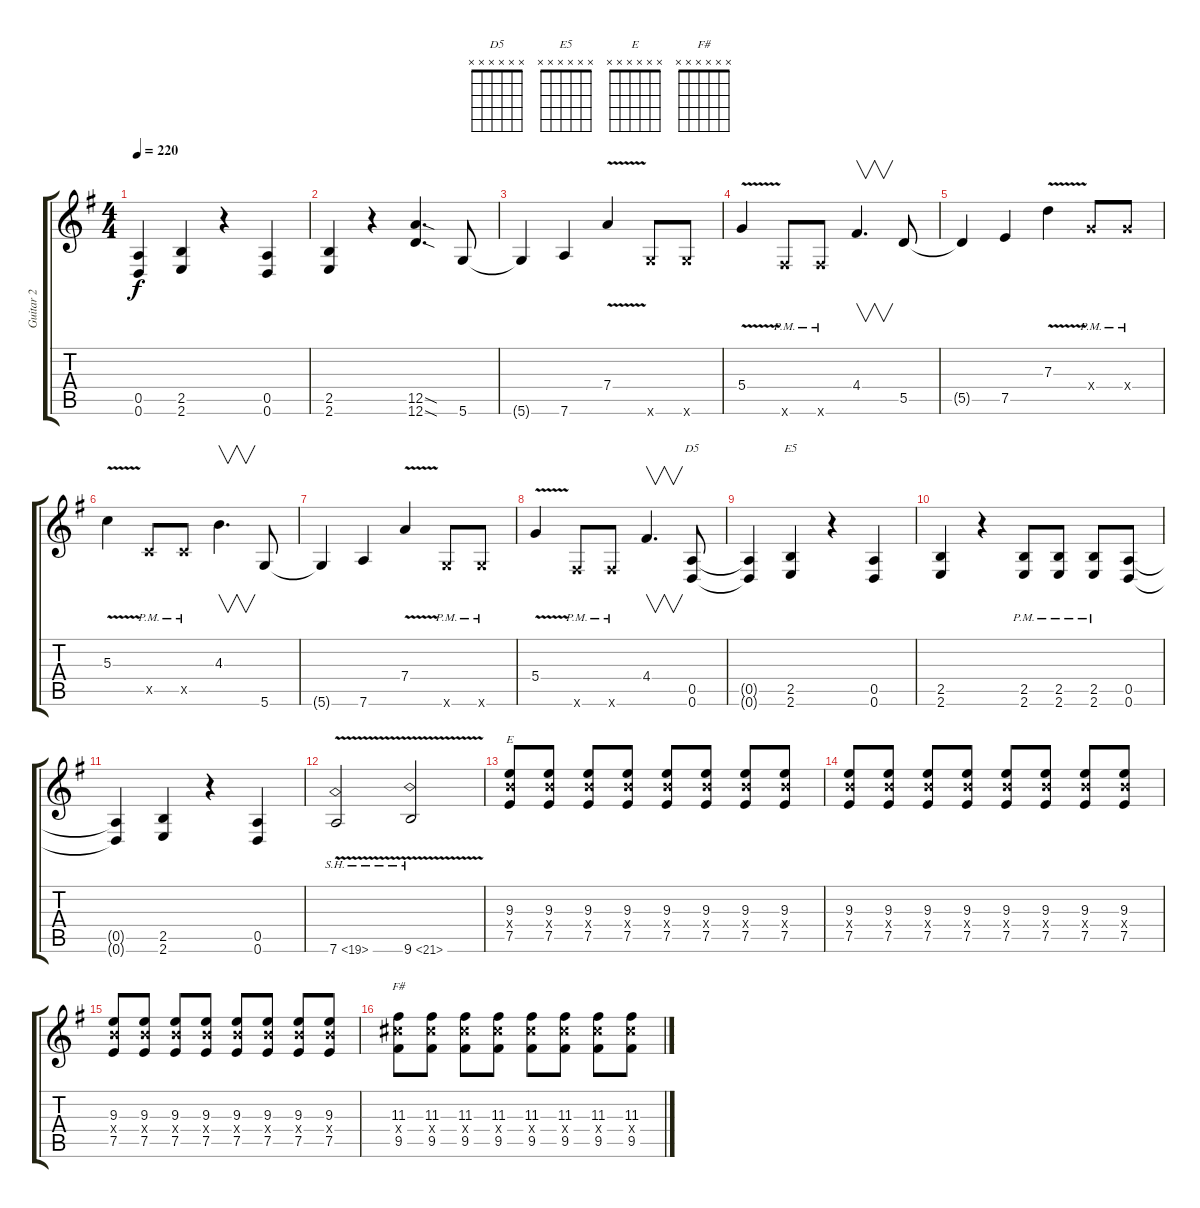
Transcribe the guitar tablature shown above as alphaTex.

\track ("Guitar 2" "Guitar 2") {instrument distortionguitar}
\staff {score tabs}
\tuning (E4 B3 G3 D3 A2 D2) {hide}
\chord ("D5" x x x x x x)
\chord ("E5" x x x x x x)
\chord ("E" x x x x x x)
\chord ("F#" x x x x x x)
\ts (4 4)
\tempo 220
\clef g2
\ks eminor
(0.5{t} 0.6{t}).4{dy f} (2.5 2.6).4 r.4 (0.5 0.6).4 |
(2.5 2.6).4 r.4 (12.5{sod} 12.6{sod}).4{d} 5.6.8 |
5.6{t}.4 7.6.4 7.4{v}.4 5.6{x}.8 5.6{x}.8 |
5.4{v}.4 4.6{pm x}.8 4.6{pm x}.8 4.4.4{v d} 5.5.8 |
5.5{t}.4 7.5.4 7.3{v}.4 5.4{pm x}.8 5.4{pm x}.8 |
5.3{v}.4 3.5{pm x}.8 3.5{pm x}.8 4.3.4{v d} 5.6.8 |
5.6{t}.4 7.6.4 7.4{v}.4 5.6{pm x}.8 5.6{pm x}.8 |
5.4{v}.4 4.6{pm x}.8 4.6{pm x}.8 4.4.4{v d} (0.5 0.6).8{ch "D5"} |
(0.5{t} 0.6{t}).4 (2.5 2.6).4{ch "E5"} r.4 (0.5 0.6).4 |
(2.5 2.6).4 r.4 (2.5{pm} 2.6{pm}).8 (2.5{pm} 2.6{pm}).8 (2.5{pm} 2.6{pm}).8 (0.5 0.6).8 |
(0.5{t} 0.6{t}).4 (2.5 2.6).4 r.4 (0.5 0.6).4 |
7.6{sh 12 v}.2 9.6{sh 12 v}.2 |
(9.3 9.4{x} 7.5).8{ch "E"} (9.3 9.4{x} 7.5).8 (9.3 9.4{x} 7.5).8 (9.3 9.4{x} 7.5).8 (9.3 9.4{x} 7.5).8 (9.3 9.4{x} 7.5).8 (9.3 9.4{x} 7.5).8 (9.3 9.4{x} 7.5).8 |
(9.3 9.4{x} 7.5).8 (9.3 9.4{x} 7.5).8 (9.3 9.4{x} 7.5).8 (9.3 9.4{x} 7.5).8 (9.3 9.4{x} 7.5).8 (9.3 9.4{x} 7.5).8 (9.3 9.4{x} 7.5).8 (9.3 9.4{x} 7.5).8 |
(9.3 9.4{x} 7.5).8 (9.3 9.4{x} 7.5).8 (9.3 9.4{x} 7.5).8 (9.3 9.4{x} 7.5).8 (9.3 9.4{x} 7.5).8 (9.3 9.4{x} 7.5).8 (9.3 9.4{x} 7.5).8 (9.3 9.4{x} 7.5).8 |
(11.3 11.4{x} 9.5).8{ch "F#"} (11.3 11.4{x} 9.5).8 (11.3 11.4{x} 9.5).8 (11.3 11.4{x} 9.5).8 (11.3 11.4{x} 9.5).8 (11.3 11.4{x} 9.5).8 (11.3 11.4{x} 9.5).8 (11.3 11.4{x} 9.5).8
